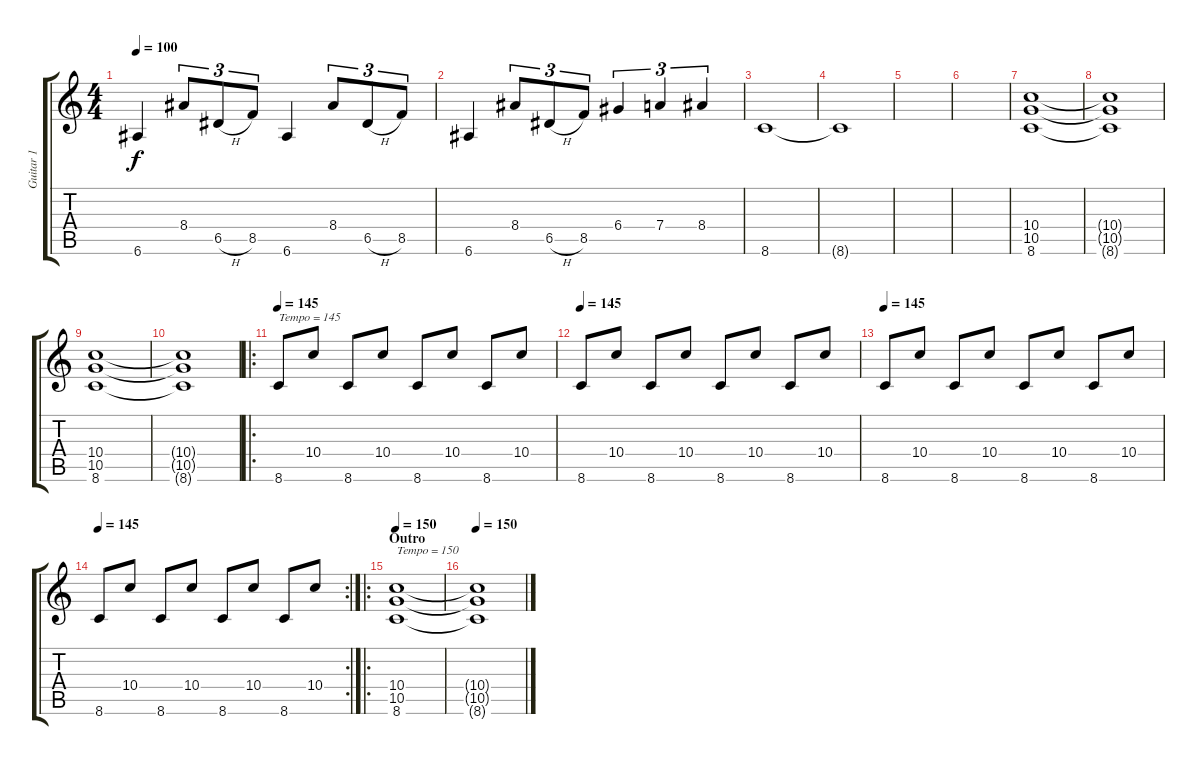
\track ("Guitar 1" "Guitar 1") {instrument overdrivenguitar}
\staff {score tabs}
\tuning (E4 B3 G3 D3 A2 E2) {hide}
\ts (4 4)
\tempo 100
\clef g2
\ks c
6.6.4{dy f} 8.4.8{tu (3 2)} 6.5{h}.8{tu (3 2)} 8.5.8{tu (3 2)} 6.6.4 8.4.8{tu (3 2)} 6.5{h}.8{tu (3 2)} 8.5.8{tu (3 2)} |
6.6.4 8.4.8{tu (3 2)} 6.5{h}.8{tu (3 2)} 8.5.8{tu (3 2)} 6.4.4{tu (3 2)} 7.4.4{tu (3 2)} 8.4.4{tu (3 2)} |
8.6.1 |
8.6{t}.1 |
|
|
(10.4 10.5 8.6).1 |
(10.4{t} 10.5{t} 8.6{t}).1 |
(10.4 10.5 8.6).1 |
(10.4{t} 10.5{t} 8.6{t}).1 |
\ro
\tempo 145
8.6.8{txt "Tempo = 145"} 10.4.8 8.6.8 10.4.8 8.6.8 10.4.8 8.6.8 10.4.8 |
\tempo 145
8.6.8 10.4.8 8.6.8 10.4.8 8.6.8 10.4.8 8.6.8 10.4.8 |
\tempo 145
8.6.8 10.4.8 8.6.8 10.4.8 8.6.8 10.4.8 8.6.8 10.4.8 |
\rc 2
\tempo 145
8.6.8 10.4.8 8.6.8 10.4.8 8.6.8 10.4.8 8.6.8 10.4.8 |
\ro
\section ("" "Outro")
\tempo 150
(10.4 10.5 8.6).1{txt "Tempo = 150"} |
\tempo 150
(10.4{t} 10.5{t} 8.6{t}).1
